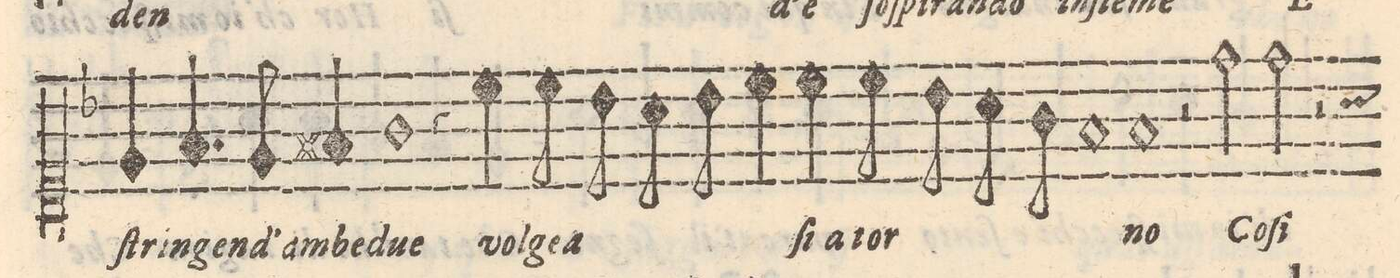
**kern	**text
*I"QUINTO	*
*clefC1	*
*k[b-]	*
*met(c)	*
*M2/1	*
4e/	ſtrin-
4.fny/	-gen-
8e/	-d`am-
4f#X/	-be-
1g	-due
=9-	=9-
4r	.
4cc\	vol-
8cc\	-gea-
8b-\	.
8a\	.
8b-\	.
4cc\	.
4cc\	-ſi
8cc\	a-
8b-\	-tor-
8a\	.
8g\	.
=10-	=10-
1fny	.
1f	-no
=11-	=11-
2r	.
2dd\	Co-
2dd\	-ſi
2r	.
=12-	=12-
*-	*-
